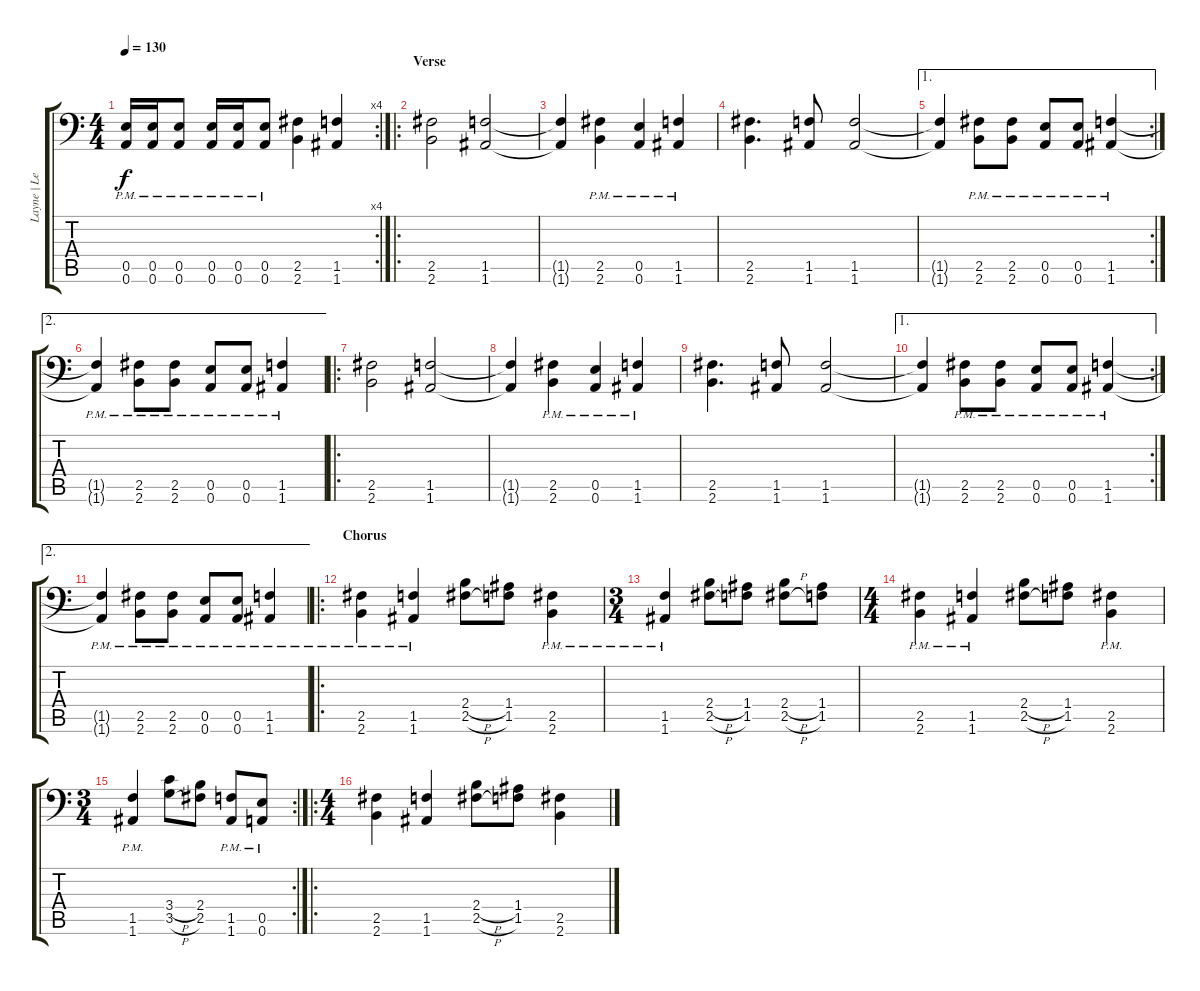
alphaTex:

\track ("Layne | Lead" "Layne | Le") {instrument distortionguitar}
\staff {score tabs}
\tuning (B3 Gb3 D3 A2 E2 A1) {hide}
\rc 4
\ts (4 4)
\tempo 130
\clef f4
\ks c
(0.5{pm} 0.6{pm}).16{dy f} (0.5{pm} 0.6{pm}).16 (0.5{pm} 0.6{pm}).8 (0.5{pm} 0.6{pm}).16 (0.5{pm} 0.6{pm}).16 (0.5{pm} 0.6{pm}).8 (2.5 2.6).4 (1.5 1.6).4 |
\ro
\section ("" "Verse")
(2.5 2.6).2 (1.5 1.6).2 |
(1.5{t} 1.6{t}).4 (2.5{pm} 2.6{pm}).4 (0.5{pm} 0.6{pm}).4 (1.5{pm} 1.6{pm}).4 |
(2.5 2.6).4{d} (1.5 1.6).8 (1.5 1.6).2 |
\ae 1
\rc 2
(1.5{t} 1.6{t}).4 (2.5{pm} 2.6{pm}).8 (2.5{pm} 2.6{pm}).8 (0.5{pm} 0.6{pm}).8 (0.5{pm} 0.6{pm}).8 (1.5{pm} 1.6{pm}).4 |
\ae 2
(1.5{pm t} 1.6{pm t}).4 (2.5{pm} 2.6{pm}).8 (2.5{pm} 2.6{pm}).8 (0.5{pm} 0.6{pm}).8 (0.5{pm} 0.6{pm}).8 (1.5{pm} 1.6{pm}).4 |
\ro
(2.5 2.6).2 (1.5 1.6).2 |
(1.5{t} 1.6{t}).4 (2.5{pm} 2.6{pm}).4 (0.5{pm} 0.6{pm}).4 (1.5{pm} 1.6{pm}).4 |
(2.5 2.6).4{d} (1.5 1.6).8 (1.5 1.6).2 |
\ae 1
\rc 2
(1.5{t} 1.6{t}).4 (2.5{pm} 2.6{pm}).8 (2.5{pm} 2.6{pm}).8 (0.5{pm} 0.6{pm}).8 (0.5{pm} 0.6{pm}).8 (1.5{pm} 1.6{pm}).4 |
\ae 2
(1.5{pm t} 1.6{pm t}).4 (2.5{pm} 2.6{pm}).8 (2.5{pm} 2.6{pm}).8 (0.5{pm} 0.6{pm}).8 (0.5{pm} 0.6{pm}).8 (1.5{pm} 1.6{pm}).4 |
\ro
\section ("" "Chorus")
(2.5{pm} 2.6{pm}).4 (1.5{pm} 1.6{pm}).4 (2.4{h} 2.5{h}).8 (1.4 1.5).8 (2.5{pm} 2.6{pm}).4 |
\ts (3 4)
(1.5{pm} 1.6{pm}).4 (2.4{h} 2.5{h}).8 (1.4 1.5).8 (2.4{h} 2.5{h}).8 (1.4 1.5).8 |
\ts (4 4)
(2.5{pm} 2.6{pm}).4 (1.5{pm} 1.6{pm}).4 (2.4{h} 2.5{h}).8 (1.4 1.5).8 (2.5{pm} 2.6{pm}).4 |
\rc 2
\ts (3 4)
(1.5{pm} 1.6{pm}).4 (3.4{h} 3.5{h}).8 (2.4 2.5).8 (1.5{pm} 1.6{pm}).8 (0.5{pm} 0.6{pm}).8 |
\ro
\ts (4 4)
(2.5 2.6).4 (1.5 1.6).4 (2.4{h} 2.5{h}).8 (1.4 1.5).8 (2.5 2.6).4
